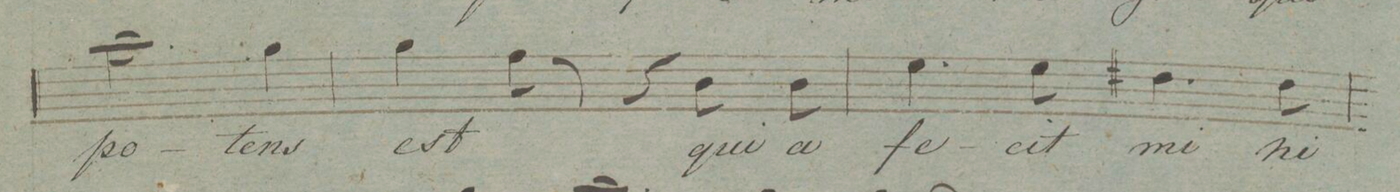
**kern	**text	**dynam
*I"Baſso.	*	*
*clefF4	*	*
*k[]	*	*
*met(c|)	*	*
*M2/2	*	*
2.c\	po-	.
4B\	-tens	.
=48	=48	=48
4B\	est	.
8A\	.	.
8r	.	.
4r	.	.
8D\	qui-	.
8D\	-a	.
=49	=49	=49
4.G\	fe-	.
8G\	-cit	.
4.F#X\	mi-	.
8F#\	-hi	.
=50	=50	=50
*-	*-	*-
